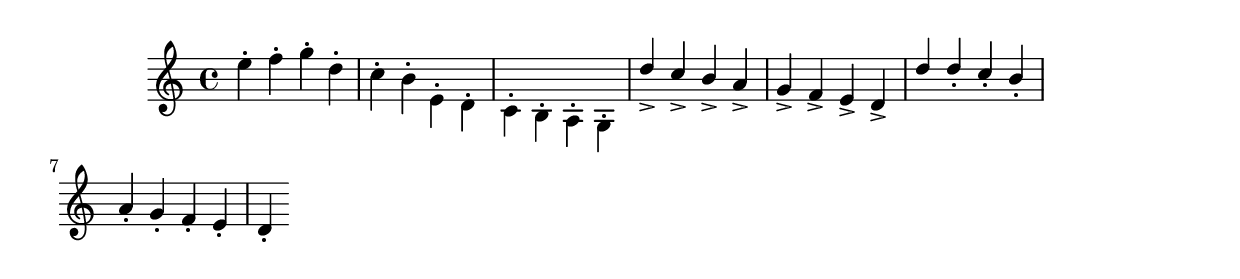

\version "2.7.32"

\header{

  texidoc=" Some scripts must have quantized postions. VErtical
 position descend monotonously for a descending scale.  The staccato
 dot is close to the notehead. If the head is in a space, then the dot
 is in the space next to it.  "

}

\layout {
  ragged-right = ##t
}

\context Voice {
  \relative c' {
    e'4-. f-. g-. d-. c-. b-.
    \stemDown
    e,-. d-. c-. b-. a-. g-.    
  }
  \relative c'' {
    \stemUp		 
    d-> c-> b-> a-> g-> f-> e-> d->
    d'
    d-. c-. b-. a-. g-. f-. e-. d-. 
  }  
}
